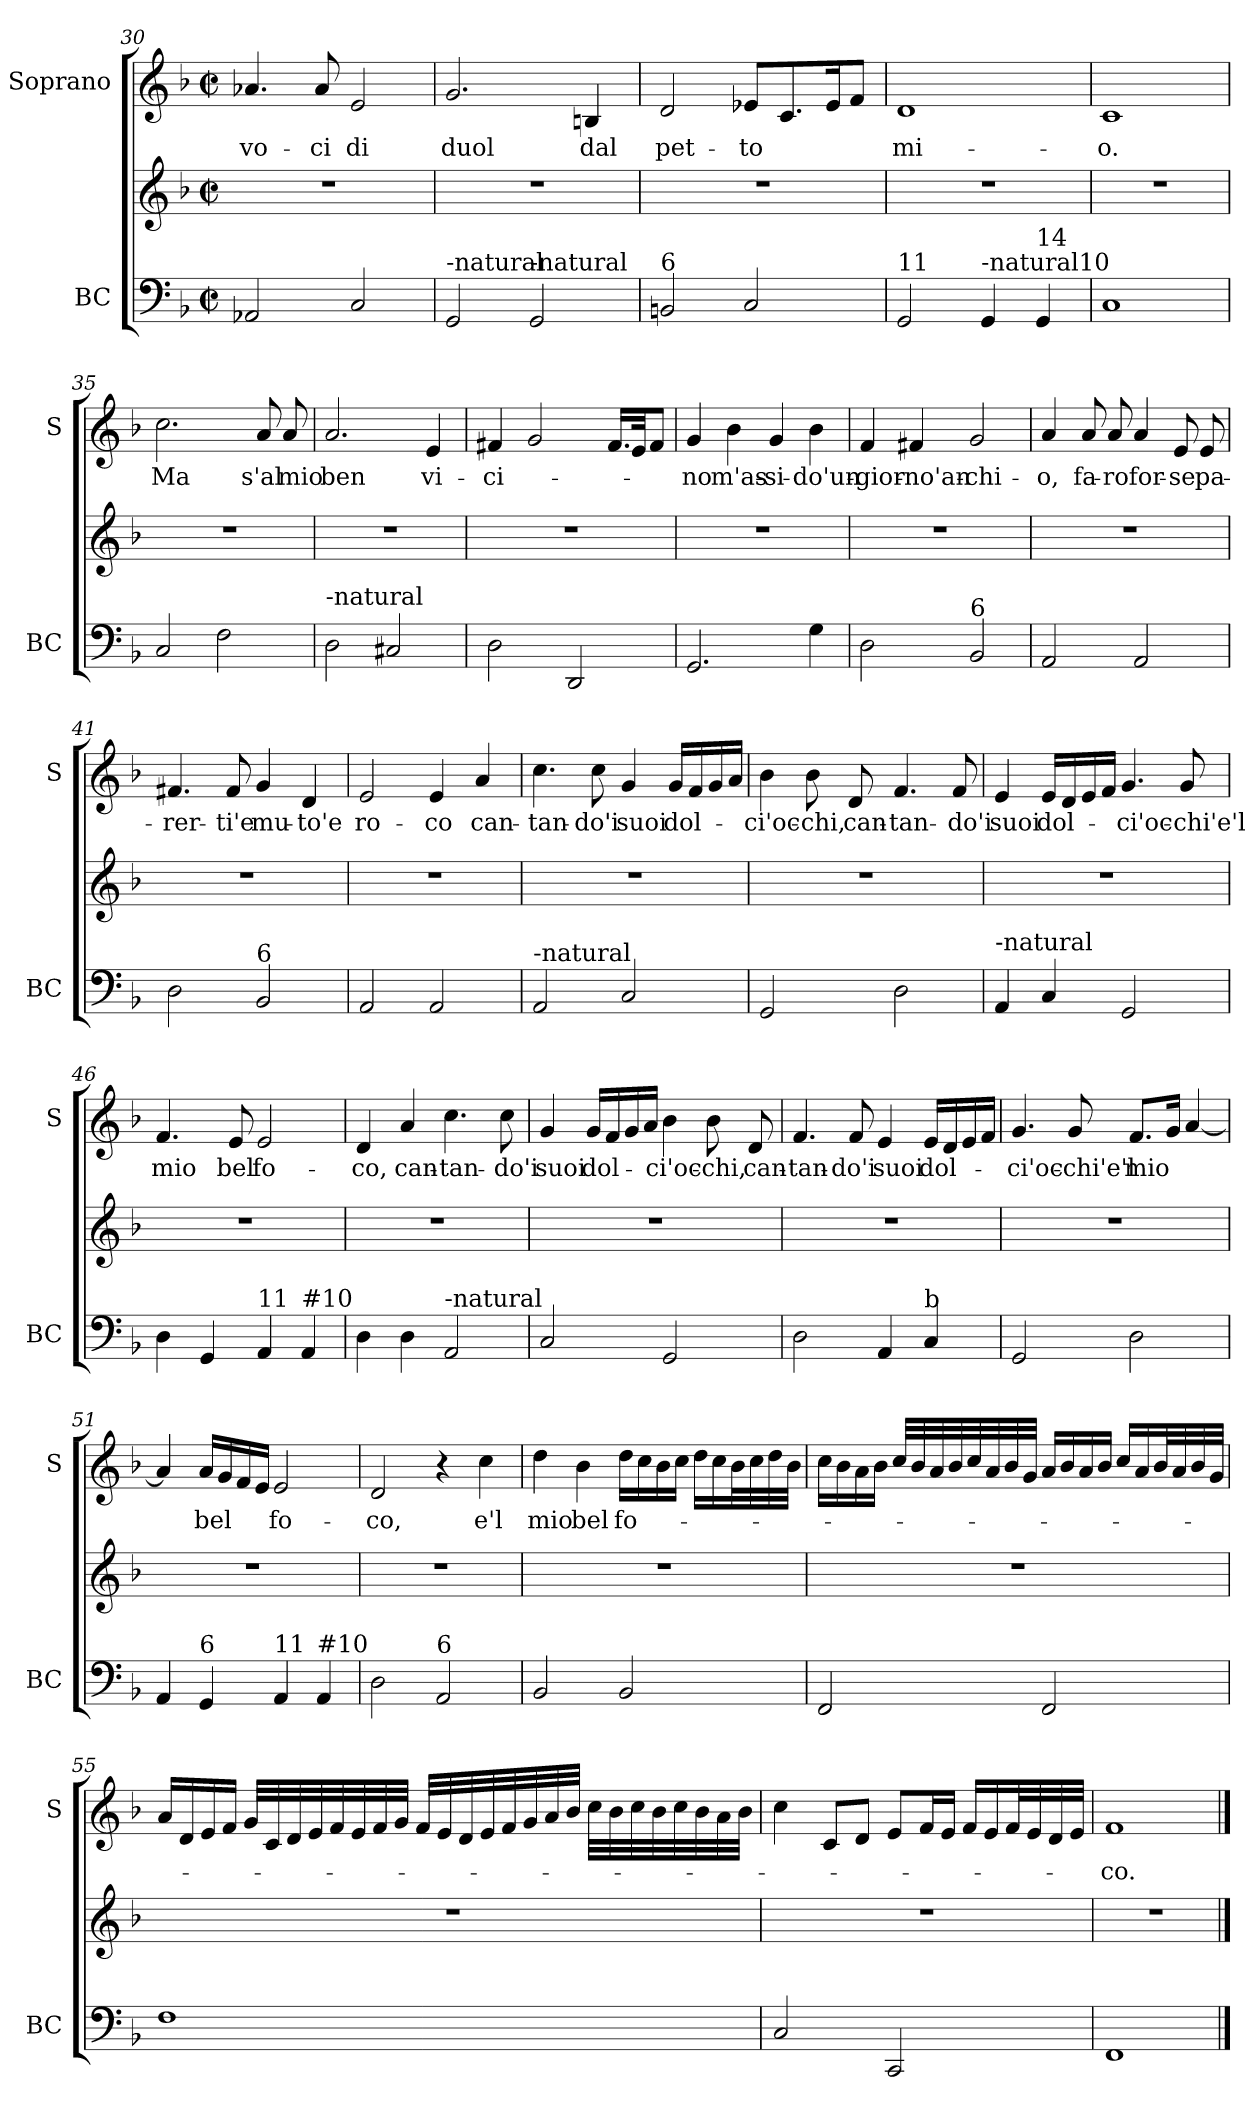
**kern	**kern	**kern	**text
*part2	*part2	*part1	*part1
*staff3	*staff2	*staff1	*staff1
*I"BC	*	*I"Soprano	*
*I'BC	*	*I'S	*
*clefF4	*clefG2	*clefG2	*
*k[b-]	*k[b-]	*k[b-]	*
*F:	*F:	*F:	*
*M2/2	*M2/2	*M2/2	*
*met(c|)	*met(c|)	*met(c|)	*
=30	=30	=30	=30
!	!	!	!LO:LY:b
2AA-X/	1r	4.a-X/	vo-
!	!	!	!LO:LY:b
.	.	8a-/	-ci
!	!	!	!LO:LY:b
2C/	.	2e/	di
=31	=31	=31	=31
!LO:TX:a:t=-natural	!	!	!
!	!	!	!LO:LY:b
2GG/	1r	2.g/	duol
!LO:TX:a:t=-natural	!	!	!
2GG/	.	.	.
!	!	!	!LO:LY:b
.	.	4Bn/	dal
!!LO:LB:g=z
=32	=32	=32	=32
!LO:TX:a:t=6	!	!	!
!	!	!	!LO:LY:b
2BBn/	1r	2d/	pet-
!	!	!	!LO:LY:b
2C/	.	8e-X/L	-to
.	.	8.c/	.
.	.	16e-/k	.
.	.	8f/J	.
=33	=33	=33	=33
!LO:TX:a:t=11	!	!	!
!	!	!	!LO:LY:b
2GG/	1r	1d	mi-
!LO:TX:a:t=-natural10	!	!	!
4GG/	.	.	.
!LO:TX:a:t=14	!	!	!
4GG/	.	.	.
=34	=34	=34	=34
!	!	!	!LO:LY:b
1C	1r	1c	-o.
=35	=35	=35	=35
!	!	!	!LO:LY:b
2C/	1r	2.cc\	Ma
2F\	.	.	.
!	!	!	!LO:LY:b
.	.	8a/	s'al
!	!	!	!LO:LY:b
.	.	8a/	mio
=36	=36	=36	=36
!LO:TX:a:t=-natural	!	!	!
!	!	!	!LO:LY:b
2D\	1r	2.a/	ben
2C#X/	.	.	.
!	!	!	!LO:LY:b
.	.	4e/	vi-
!!LO:PB:g=z
=37	=37	=37	=37
!	!	!	!LO:LY:b
2D\	1r	4f#X/	-ci-
.	.	2g/	.
2DD/	.	.	.
.	.	16.f#/LL	.
.	.	32e/Jk	.
.	.	8f#/J	.
=38	=38	=38	=38
!	!	!	!LO:LY:b
2.GG/	1r	4g/	-no
!	!	!	!LO:LY:b
.	.	4b-\	m'as-
!	!	!	!LO:LY:b
.	.	4g/	-si-
!	!	!	!LO:LY:b
4G\	.	4b-\	-do'un-
=39	=39	=39	=39
!	!	!	!LO:LY:b
2D\	1r	4f/	-gior-
!	!	!	!LO:LY:b
.	.	4f#X/	-no'an-
!LO:TX:a:t=6	!	!	!
!	!	!	!LO:LY:b
2BB-/	.	2g/	-chi-
=40	=40	=40	=40
!	!	!	!LO:LY:b
2AA/	1r	4a/	-o,
!	!	!	!LO:LY:b
.	.	8a/	fa-
!	!	!	!LO:LY:b
.	.	8a/	-ro
!	!	!	!LO:LY:b
2AA/	.	4a/	for-
!	!	!	!LO:LY:b
.	.	8e/	-se
!	!	!	!LO:LY:b
.	.	8e/	pa-
!!LO:LB:g=z
=41	=41	=41	=41
!	!	!	!LO:LY:b
2D\	1r	4.f#X/	-rer-
!	!	!	!LO:LY:b
.	.	8f#/	-ti'e
!LO:TX:a:t=6	!	!	!
!	!	!	!LO:LY:b
2BB-/	.	4g/	mu-
!	!	!	!LO:LY:b
.	.	4d/	-to'e
=42	=42	=42	=42
!	!	!	!LO:LY:b
2AA/	1r	2e/	ro-
!	!	!	!LO:LY:b
2AA/	.	4e/	-co
!	!	!	!LO:LY:b
.	.	4a/	can-
=43	=43	=43	=43
!LO:TX:a:t=-natural	!	!	!
!	!	!	!LO:LY:b
2AA/	1r	4.cc\	-tan-
!	!	!	!LO:LY:b
.	.	8cc\	-do'i
!	!	!	!LO:LY:b
2C/	.	4g/	suoi
!	!	!	!LO:LY:b
.	.	16g/LL	dol-
.	.	16f/	.
.	.	16g/	.
.	.	16a/JJ	.
=44	=44	=44	=44
!	!	!	!LO:LY:b
2GG/	1r	4b-\	-ci'oc-
!	!	!	!LO:LY:b
.	.	8b-\	-chi,
!	!	!	!LO:LY:b
.	.	8d/	can-
!	!	!	!LO:LY:b
2D\	.	4.f/	-tan-
!	!	!	!LO:LY:b
.	.	8f/	-do'i
!!LO:LB:g=z
=45	=45	=45	=45
!LO:TX:a:t=-natural	!	!	!
!	!	!	!LO:LY:b
4AA/	1r	4e/	suoi
!	!	!	!LO:LY:b
4C/	.	16e/LL	dol-
.	.	16d/	.
.	.	16e/	.
.	.	16f/JJ	.
!	!	!	!LO:LY:b
2GG/	.	4.g/	-ci'oc-
!	!	!	!LO:LY:b
.	.	8g/	-chi'e'l
=46	=46	=46	=46
!	!	!	!LO:LY:b
4D\	1r	4.f/	mio
4GG/	.	.	.
!	!	!	!LO:LY:b
.	.	8e/	bel
!LO:TX:a:t=11	!	!	!
!	!	!	!LO:LY:b
4AA/	.	2e/	fo-
!LO:TX:a:t=#10	!	!	!
4AA/	.	.	.
=47	=47	=47	=47
!	!	!	!LO:LY:b
4D\	1r	4d/	-co,
!	!	!	!LO:LY:b
4D\	.	4a/	can-
!LO:TX:a:t=-natural	!	!	!
!	!	!	!LO:LY:b
2AA/	.	4.cc\	-tan-
!	!	!	!LO:LY:b
.	.	8cc\	-do'i
=48	=48	=48	=48
!	!	!	!LO:LY:b
2C/	1r	4g/	suoi
!	!	!	!LO:LY:b
.	.	16g/LL	dol-
.	.	16f/	.
.	.	16g/	.
.	.	16a/JJ	.
!	!	!	!LO:LY:b
2GG/	.	4b-\	-ci'oc-
!	!	!	!LO:LY:b
.	.	8b-\	-chi,
!	!	!	!LO:LY:b
.	.	8d/	can-
!!LO:LB:g=z
=49	=49	=49	=49
!	!	!	!LO:LY:b
2D\	1r	4.f/	-tan-
!	!	!	!LO:LY:b
.	.	8f/	-do'i
!	!	!	!LO:LY:b
4AA/	.	4e/	suoi
!LO:TX:a:t=b	!	!	!
!	!	!	!LO:LY:b
4C/	.	16e/LL	dol-
.	.	16d/	.
.	.	16e/	.
.	.	16f/JJ	.
=50	=50	=50	=50
!	!	!	!LO:LY:b
2GG/	1r	4.g/	-ci'oc-
!	!	!	!LO:LY:b
.	.	8g/	-chi'e'l
!	!	!	!LO:LY:b
2D\	.	8.f/L	mio
.	.	16g/Jk	.
.	.	[4a/	.
=51	=51	=51	=51
4AA/	1r	4a/]	.
!LO:TX:a:t=6	!	!	!
!	!	!	!LO:LY:b
4GG/	.	16a/LL	bel
.	.	16g/	.
.	.	16f/	.
.	.	16e/JJ	.
!LO:TX:a:t=11	!	!	!
!	!	!	!LO:LY:b
4AA/	.	2e/	fo-
!LO:TX:a:t=#10	!	!	!
4AA/	.	.	.
=52	=52	=52	=52
!	!	!	!LO:LY:b
2D\	1r	2d/	-co,
!LO:TX:a:t=6	!	!	!
2AA/	.	4r	.
!	!	!	!LO:LY:b
.	.	4cc\	e'l
!!LO:PB:g=z
=53	=53	=53	=53
!	!	!	!LO:LY:b
2BB-/	1r	4dd\	mio
!	!	!	!LO:LY:b
.	.	4b-\	bel
!	!	!	!LO:LY:b
2BB-/	.	16dd\LL	fo-
.	.	16cc\	.
.	.	16b-\	.
.	.	16cc\JJ	.
.	.	16dd\LL	.
.	.	16cc\	.
.	.	32b-\L	.
.	.	32cc\	.
.	.	32dd\	.
.	.	32b-\JJJ	.
=54	=54	=54	=54
2FF/	1r	16cc\LL	.
.	.	16b-\	.
.	.	16a\	.
.	.	16b-\JJ	.
.	.	32cc/LLL	.
.	.	32b-/	.
.	.	32a/	.
.	.	32b-/	.
.	.	32cc/	.
.	.	32a/	.
.	.	32b-/	.
.	.	32g/JJJ	.
2FF/	.	16a/LL	.
.	.	16b-/	.
.	.	16a/	.
.	.	16b-/JJ	.
.	.	16cc/LL	.
.	.	16a/	.
.	.	32b-/L	.
.	.	32a/	.
.	.	32b-/	.
.	.	32g/JJJ	.
!!LO:LB:g=z
=55	=55	=55	=55
1F	1r	16a/LL	.
.	.	16d/	.
.	.	16e/	.
.	.	16f/JJ	.
.	.	32g/LLL	.
.	.	32c/	.
.	.	32d/	.
.	.	32e/	.
.	.	32f/	.
.	.	32e/	.
.	.	32f/	.
.	.	32g/JJJ	.
.	.	32f/LLL	.
.	.	32e/	.
.	.	32d/	.
.	.	32e/	.
.	.	32f/	.
.	.	32g/	.
.	.	32a/	.
.	.	32b-/JJJ	.
.	.	32cc\LLL	.
.	.	32b-\	.
.	.	32cc\	.
.	.	32b-\	.
.	.	32cc\	.
.	.	32b-\	.
.	.	32a\	.
.	.	32b-\JJJ	.
=56	=56	=56	=56
2C/	1r	4cc\	.
.	.	8c/L	.
.	.	8d/J	.
2CC/	.	8e/L	.
.	.	16f/L	.
.	.	16e/JJ	.
.	.	16f/LL	.
.	.	16e/	.
.	.	32f/L	.
.	.	32e/	.
.	.	32d/	.
.	.	32e/JJJ	.
=57	=57	=57	=57
!	!	!	!LO:LY:b
1FF	1r	1f	-co.
==	==	==	==
*-	*-	*-	*-
